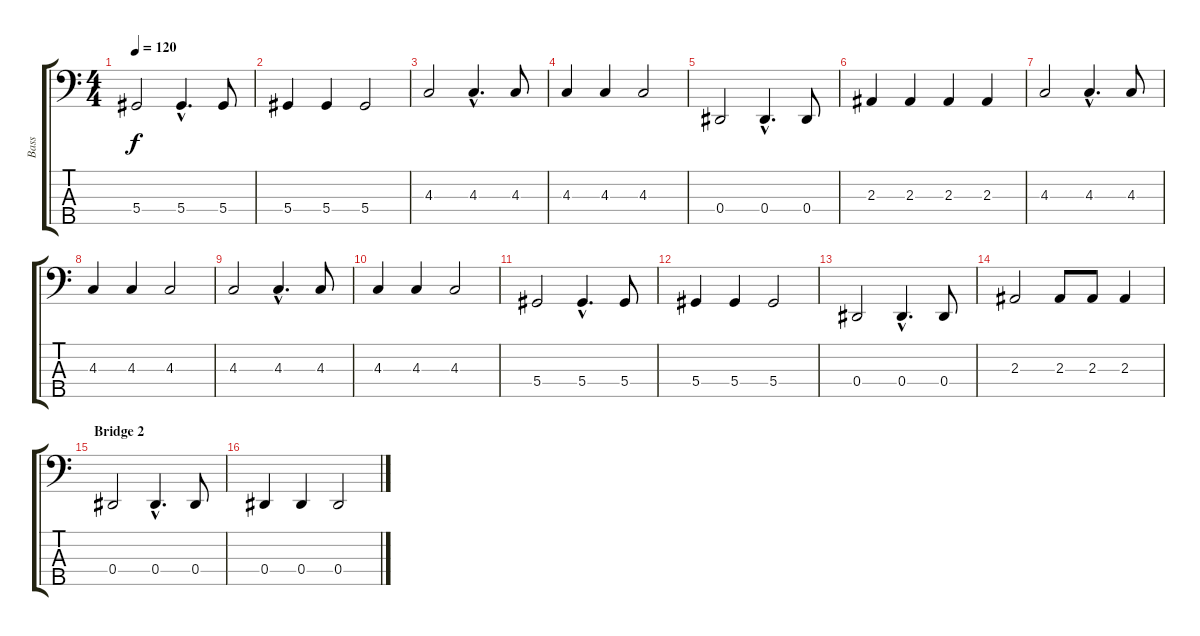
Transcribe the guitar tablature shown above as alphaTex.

\track ("Bass" "Bass") {instrument electricbasspick}
\staff {score tabs}
\tuning (Gb2 Db2 Ab1 Eb1 Bb0) {hide}
\ts (4 4)
\tempo 120
\clef f4
\ks c
5.4.2{dy f} 5.4{hac}.4{d} 5.4.8 |
5.4.4 5.4.4 5.4.2 |
4.3.2 4.3{hac}.4{d} 4.3.8 |
4.3.4 4.3.4 4.3.2 |
0.4.2 0.4{hac}.4{d} 0.4.8 |
2.3.4 2.3.4 2.3.4 2.3.4 |
4.3.2 4.3{hac}.4{d} 4.3.8 |
4.3.4 4.3.4 4.3.2 |
4.3.2 4.3{hac}.4{d} 4.3.8 |
4.3.4 4.3.4 4.3.2 |
5.4.2 5.4{hac}.4{d} 5.4.8 |
5.4.4 5.4.4 5.4.2 |
0.4.2 0.4{hac}.4{d} 0.4.8 |
2.3.2 2.3.8 2.3.8 2.3.4 |
\section ("" "Bridge 2")
0.4.2 0.4{hac}.4{d} 0.4.8 |
0.4.4 0.4.4 0.4.2
